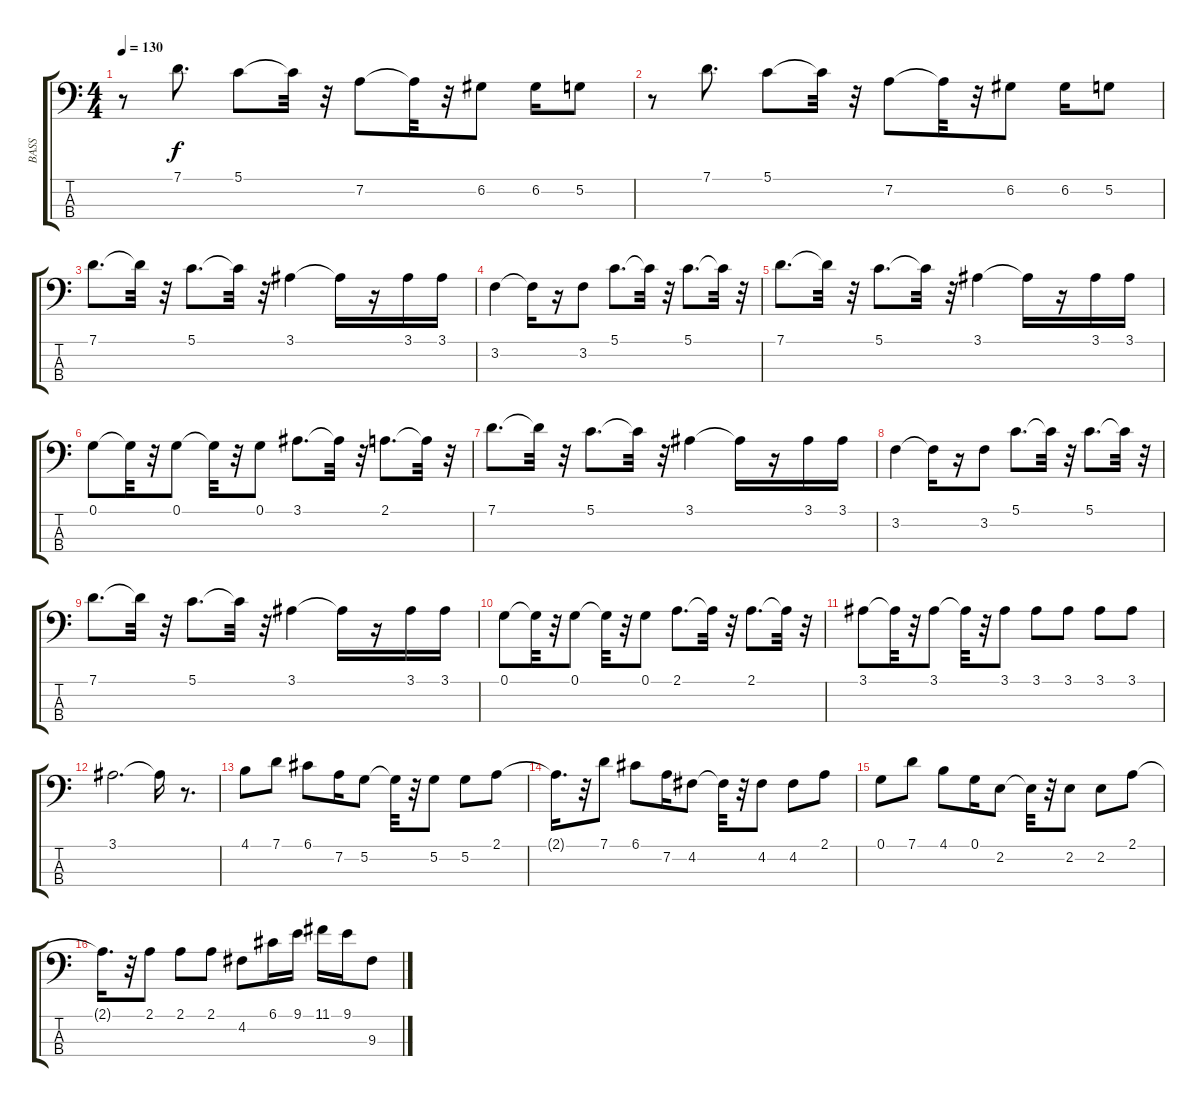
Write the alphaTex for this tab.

\track ("BASS" "BASS") {instrument slapbass2}
\staff {score tabs}
\tuning (G2 D2 A1 E1) {hide}
\ts (4 4)
\tempo 130
\clef f4
\ks c
r.8{dy f} 7.1.8{d} 5.1.8 5.1{t}.32 r.32 7.2.8 7.2{t}.32 r.32 6.2.8 6.2.16 5.2.8 |
r.8 7.1.8{d} 5.1.8 5.1{t}.32 r.32 7.2.8 7.2{t}.32 r.32 6.2.8 6.2.16 5.2.8 |
7.1.8{d} 7.1{t}.32 r.32 5.1.8{d} 5.1{t}.32 r.32 3.1.4 3.1{t}.16 r.16 3.1.16 3.1.16 |
3.2.4 3.2{t}.16 r.16 3.2.8 5.1.8{d} 5.1{t}.32 r.32 5.1.8{d} 5.1{t}.32 r.32 |
7.1.8{d} 7.1{t}.32 r.32 5.1.8{d} 5.1{t}.32 r.32 3.1.4 3.1{t}.16 r.16 3.1.16 3.1.16 |
0.1.8 0.1{t}.32 r.32 0.1.8 0.1{t}.32 r.32 0.1.8 3.1.8{d} 3.1{t}.32 r.32 2.1.8{d} 2.1{t}.32 r.32 |
7.1.8{d} 7.1{t}.32 r.32 5.1.8{d} 5.1{t}.32 r.32 3.1.4 3.1{t}.16 r.16 3.1.16 3.1.16 |
3.2.4 3.2{t}.16 r.16 3.2.8 5.1.8{d} 5.1{t}.32 r.32 5.1.8{d} 5.1{t}.32 r.32 |
7.1.8{d} 7.1{t}.32 r.32 5.1.8{d} 5.1{t}.32 r.32 3.1.4 3.1{t}.16 r.16 3.1.16 3.1.16 |
0.1.8 0.1{t}.32 r.32 0.1.8 0.1{t}.32 r.32 0.1.8 2.1.8{d} 2.1{t}.32 r.32 2.1.8{d} 2.1{t}.32 r.32 |
3.1.8 3.1{t}.32 r.32 3.1.8 3.1{t}.32 r.32 3.1.8 3.1.8 3.1.8 3.1.8 3.1.8 |
3.1.2{d} 3.1{t}.16 r.8{d} |
4.1.8 7.1.8 6.1.8 7.2.16 5.2.8 5.2{t}.32 r.32 5.2.8 5.2.8 2.1.8 |
2.1{t}.16{d} r.32 7.1.8 6.1.8 7.2.16 4.2.8 4.2{t}.32 r.32 4.2.8 4.2.8 2.1.8 |
0.1.8 7.1.8 4.1.8 0.1.16 2.2.8 2.2{t}.32 r.32 2.2.8 2.2.8 2.1.8 |
2.1{t}.16{d} r.32 2.1.8 2.1.8 2.1.8 4.2.8 6.1.16 9.1.16 11.1.16 9.1.16 9.3.8
